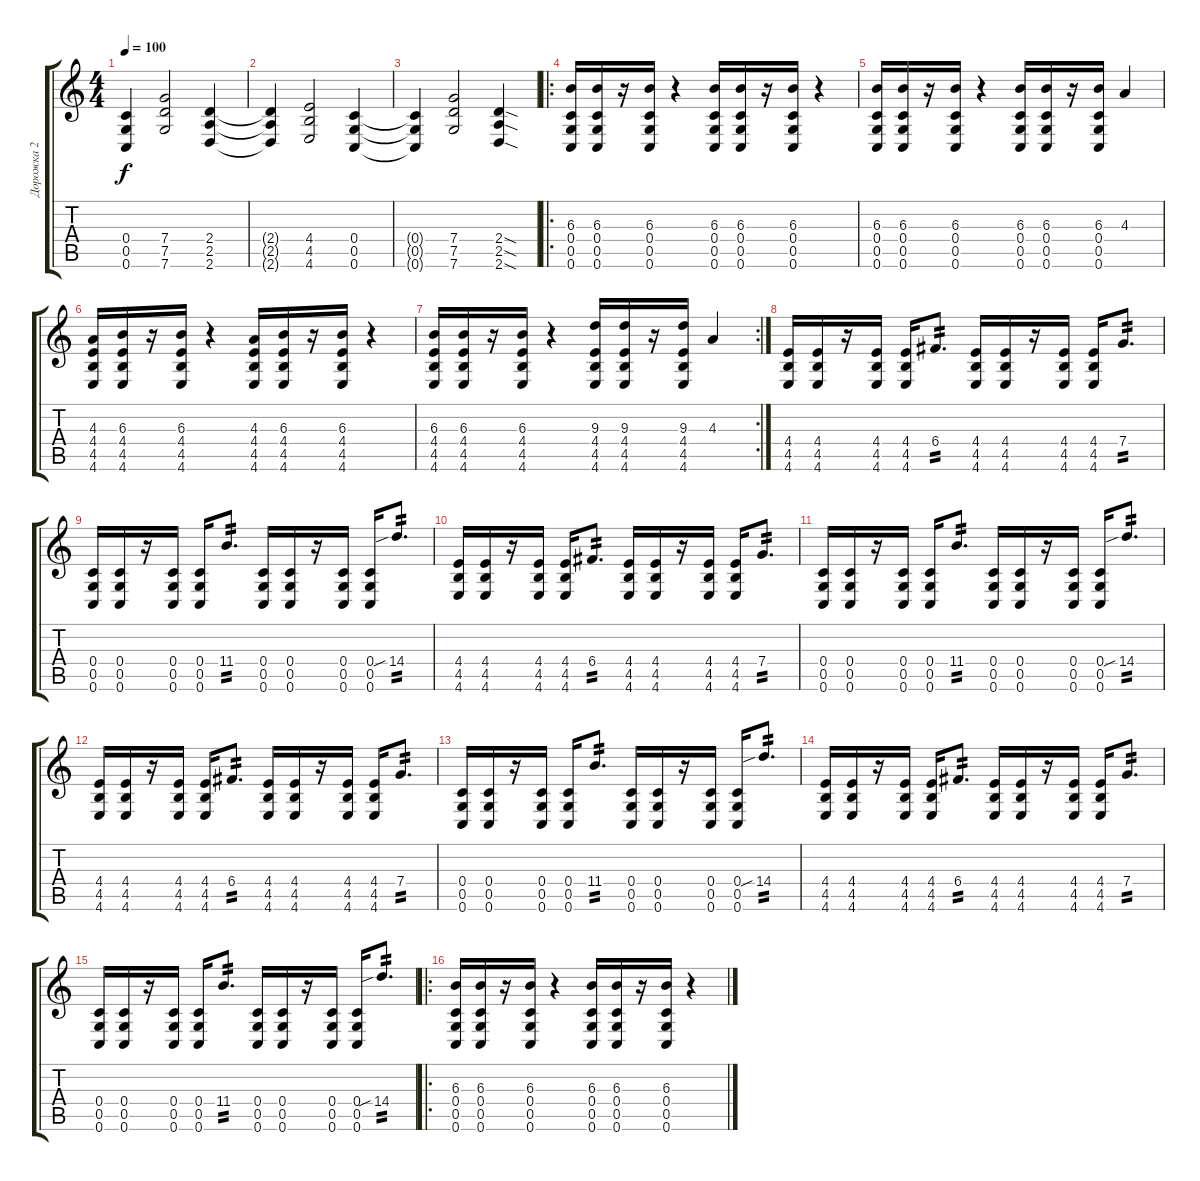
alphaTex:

\track ("Дорожка 2" "Дорожка 2") {instrument distortionguitar}
\staff {score tabs}
\tuning (D4 A3 F3 C3 G2 C2) {hide}
\ts (4 4)
\tempo 100
\clef g2
\ks c
(0.4{t} 0.5{t} 0.6{t}).4{dy f} (7.4 7.5 7.6).2 (2.4 2.5 2.6).4 |
(2.4{t} 2.5{t} 2.6{t}).4 (4.4 4.5 4.6).2 (0.4 0.5 0.6).4 |
(0.4{t} 0.5{t} 0.6{t}).4 (7.4 7.5 7.6).2 (2.4{sod} 2.5{sod} 2.6{sod}).4 |
\ro
(6.3 0.4 0.5 0.6).16 (6.3 0.4 0.5 0.6).16 r.16 (6.3 0.4 0.5 0.6).16 r.4 (6.3 0.4 0.5 0.6).16 (6.3 0.4 0.5 0.6).16 r.16 (6.3 0.4 0.5 0.6).16 r.4 |
(6.3 0.4 0.5 0.6).16 (6.3 0.4 0.5 0.6).16 r.16 (6.3 0.4 0.5 0.6).16 r.4 (6.3 0.4 0.5 0.6).16 (6.3 0.4 0.5 0.6).16 r.16 (6.3 0.4 0.5 0.6).16 4.3.4 |
(4.3 4.4 4.5 4.6).16 (6.3 4.4 4.5 4.6).16 r.16 (6.3 4.4 4.5 4.6).16 r.4 (4.3 4.4 4.5 4.6).16 (6.3 4.4 4.5 4.6).16 r.16 (6.3 4.4 4.5 4.6).16 r.4 |
\rc 2
(6.3 4.4 4.5 4.6).16 (6.3 4.4 4.5 4.6).16 r.16 (6.3 4.4 4.5 4.6).16 r.4 (9.3 4.4 4.5 4.6).16 (9.3 4.4 4.5 4.6).16 r.16 (9.3 4.4 4.5 4.6).16 4.3.4 |
(4.4 4.5 4.6).16 (4.4 4.5 4.6).16 r.16 (4.4 4.5 4.6).16 (4.4 4.5 4.6).16 6.4.8{d tp 2} (4.4 4.5 4.6).16 (4.4 4.5 4.6).16 r.16 (4.4 4.5 4.6).16 (4.4 4.5 4.6).16 7.4.8{d tp 2} |
(0.4 0.5 0.6).16 (0.4 0.5 0.6).16 r.16 (0.4 0.5 0.6).16 (0.4 0.5 0.6).16 11.4.8{d tp 2} (0.4 0.5 0.6).16 (0.4 0.5 0.6).16 r.16 (0.4 0.5 0.6).16 (0.4 0.5 0.6).16 14.4{sib}.8{d tp 2} |
(4.4 4.5 4.6).16 (4.4 4.5 4.6).16 r.16 (4.4 4.5 4.6).16 (4.4 4.5 4.6).16 6.4.8{d tp 2} (4.4 4.5 4.6).16 (4.4 4.5 4.6).16 r.16 (4.4 4.5 4.6).16 (4.4 4.5 4.6).16 7.4.8{d tp 2} |
(0.4 0.5 0.6).16 (0.4 0.5 0.6).16 r.16 (0.4 0.5 0.6).16 (0.4 0.5 0.6).16 11.4.8{d tp 2} (0.4 0.5 0.6).16 (0.4 0.5 0.6).16 r.16 (0.4 0.5 0.6).16 (0.4 0.5 0.6).16 14.4{sib}.8{d tp 2} |
(4.4 4.5 4.6).16 (4.4 4.5 4.6).16 r.16 (4.4 4.5 4.6).16 (4.4 4.5 4.6).16 6.4.8{d tp 2} (4.4 4.5 4.6).16 (4.4 4.5 4.6).16 r.16 (4.4 4.5 4.6).16 (4.4 4.5 4.6).16 7.4.8{d tp 2} |
(0.4 0.5 0.6).16 (0.4 0.5 0.6).16 r.16 (0.4 0.5 0.6).16 (0.4 0.5 0.6).16 11.4.8{d tp 2} (0.4 0.5 0.6).16 (0.4 0.5 0.6).16 r.16 (0.4 0.5 0.6).16 (0.4 0.5 0.6).16 14.4{sib}.8{d tp 2} |
(4.4 4.5 4.6).16 (4.4 4.5 4.6).16 r.16 (4.4 4.5 4.6).16 (4.4 4.5 4.6).16 6.4.8{d tp 2} (4.4 4.5 4.6).16 (4.4 4.5 4.6).16 r.16 (4.4 4.5 4.6).16 (4.4 4.5 4.6).16 7.4.8{d tp 2} |
(0.4 0.5 0.6).16 (0.4 0.5 0.6).16 r.16 (0.4 0.5 0.6).16 (0.4 0.5 0.6).16 11.4.8{d tp 2} (0.4 0.5 0.6).16 (0.4 0.5 0.6).16 r.16 (0.4 0.5 0.6).16 (0.4 0.5 0.6).16 14.4{sib}.8{d tp 2} |
\ro
(6.3 0.4 0.5 0.6).16 (6.3 0.4 0.5 0.6).16 r.16 (6.3 0.4 0.5 0.6).16 r.4 (6.3 0.4 0.5 0.6).16 (6.3 0.4 0.5 0.6).16 r.16 (6.3 0.4 0.5 0.6).16 r.4
